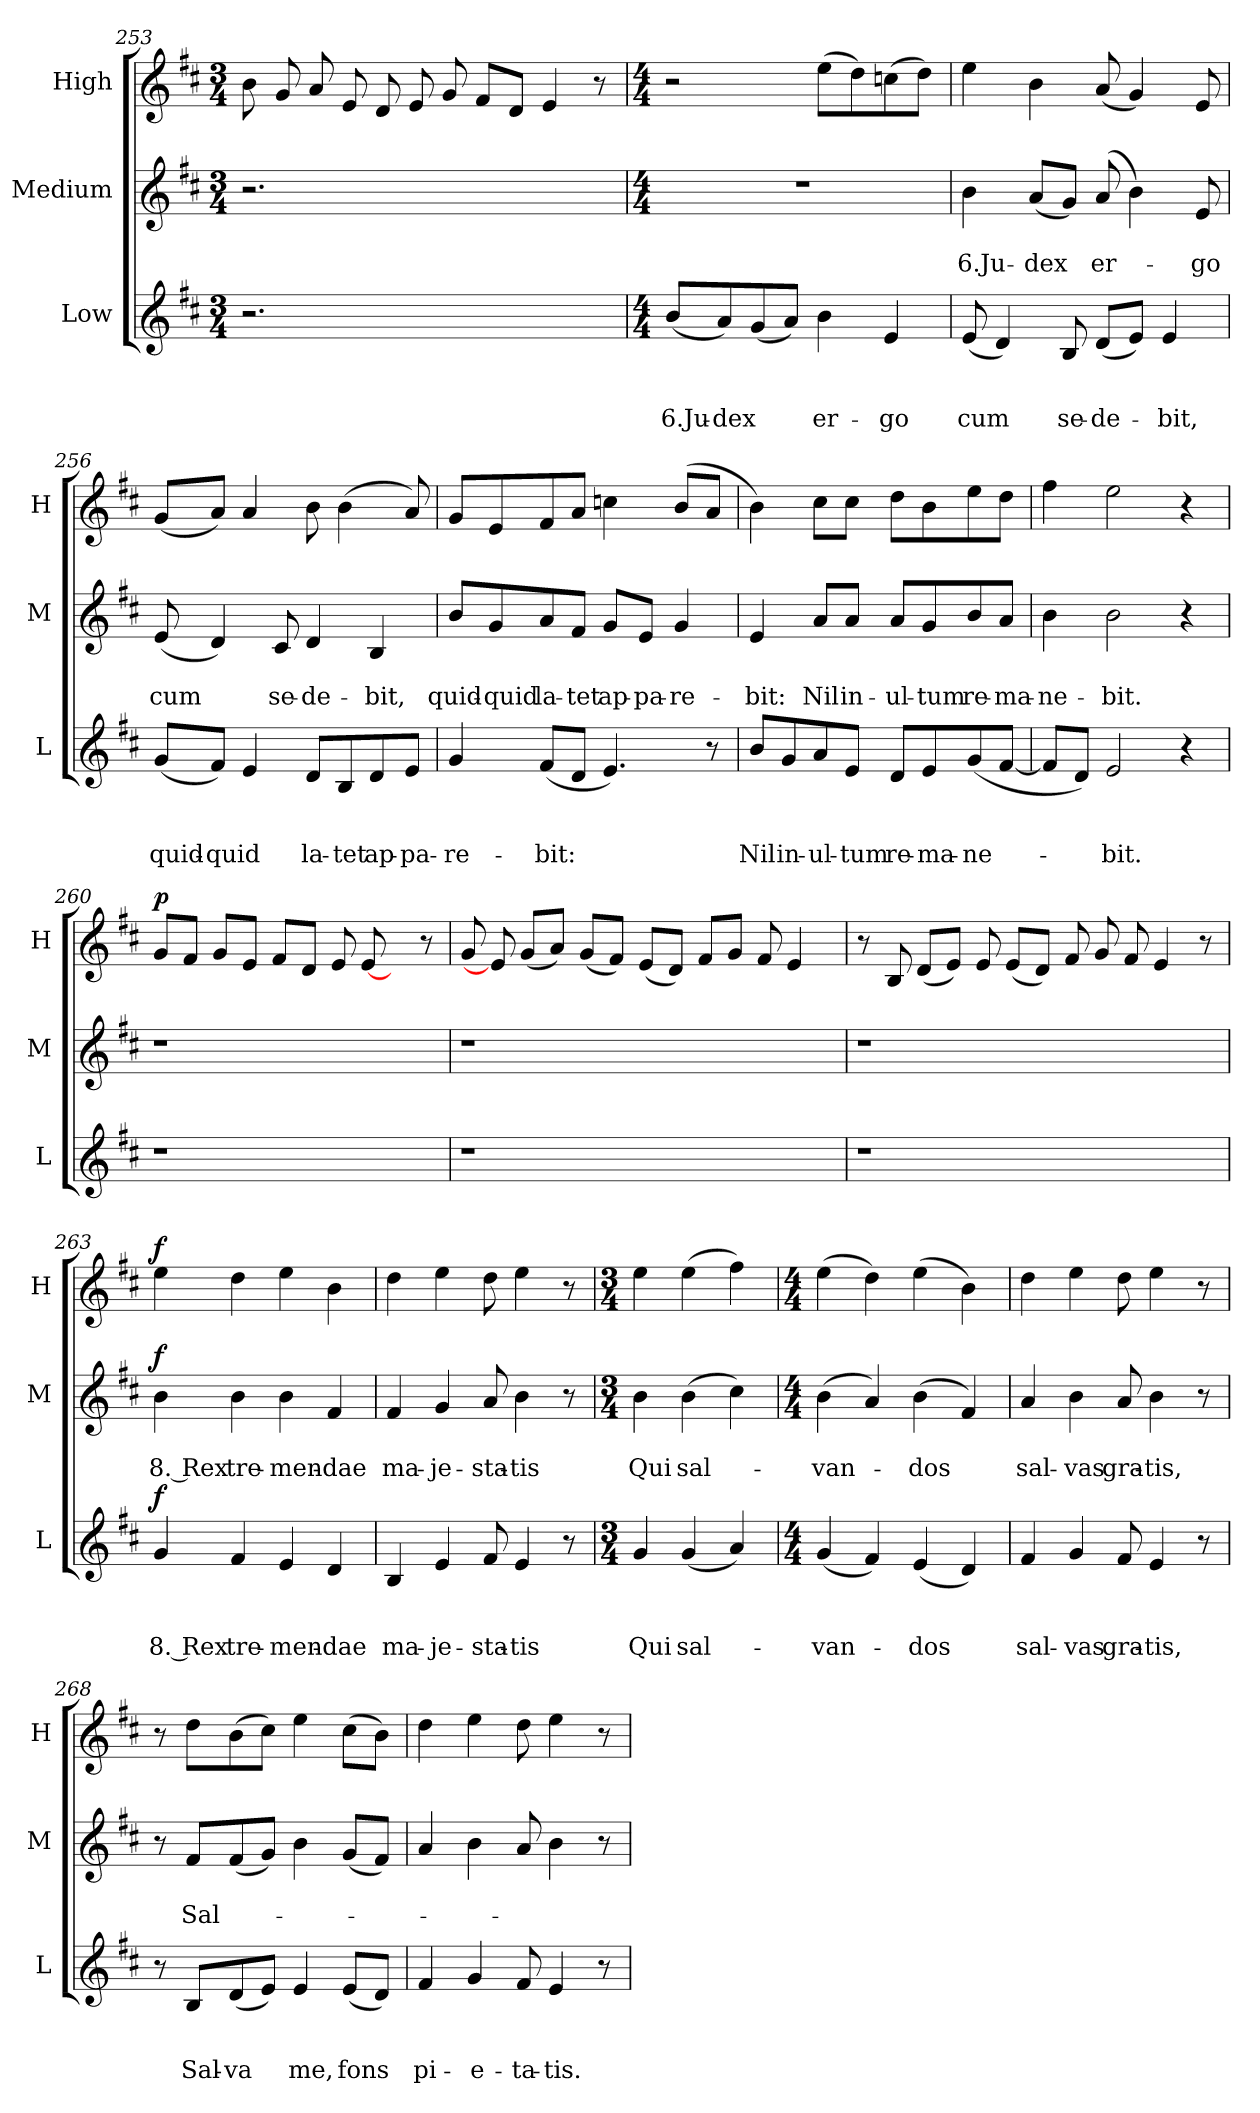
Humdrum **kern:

**kern	**text	**text	**text	**dynam	**kern	**text	**text	**dynam	**kern	**dynam
*part3	*part3	*part3	*part3	*part3	*part2	*part2	*part2	*part2	*part1	*part1
*staff3	*staff3	*staff3	*staff3	*staff3	*staff2	*staff2	*staff2	*staff2	*staff1	*staff1
*I"Low	*	*	*	*	*I"Medium	*	*	*	*I"High	*
*I'L	*	*	*	*	*I'M	*	*	*	*I'H	*
*clefG2	*	*	*	*	*clefG2	*	*	*	*clefG2	*
*k[f#c#]	*	*	*	*	*k[f#c#]	*	*	*	*k[f#c#]	*
*D:	*	*	*	*	*D:	*	*	*	*D:	*
*M3/4	*	*	*	*	*M3/4	*	*	*	*M3/4	*
=253	=253	=253	=253	=253	=253	=253	=253	=253	=253	=253
2.r	.	.	.	.	2.r	.	.	.	8b\	.
.	.	.	.	.	.	.	.	.	8g/	.
.	.	.	.	.	.	.	.	.	8a/	.
.	.	.	.	.	.	.	.	.	8e/	.
.	.	.	.	.	.	.	.	.	8d/	.
.	.	.	.	.	.	.	.	.	8e/	.
2.ryy	.	.	.	.	2.ryy	.	.	.	8g/	.
.	.	.	.	.	.	.	.	.	8f#/L	.
.	.	.	.	.	.	.	.	.	8d/J	.
.	.	.	.	.	.	.	.	.	4e/	.
.	.	.	.	.	.	.	.	.	8r	.
!!LO:LB:g=z
=254	=254	=254	=254	=254	=254	=254	=254	=254	=254	=254
*M4/4	*	*	*	*	*M4/4	*	*	*	*M4/4	*
!	!	!	!LO:LY:b	!	!	!	!	!	!	!
(<8b/L	.	.	6.Ju-	.	1r	.	.	.	2r	.
!	!	!	!LO:LY:b	!	!	!	!	!	!	!
8a/)	.	.	-dex	.	.	.	.	.	.	.
(<8g/	.	.	.	.	.	.	.	.	.	.
8a/J)	.	.	.	.	.	.	.	.	.	.
!	!	!	!LO:LY:b	!	!	!	!	!	!	!
4b\	.	.	er-	.	.	.	.	.	(>8ee\L	.
.	.	.	.	.	.	.	.	.	8dd\)	.
!	!	!	!LO:LY:b	!	!	!	!	!	!	!
4e/	.	.	-go	.	.	.	.	.	(>8ccn\	.
.	.	.	.	.	.	.	.	.	8dd\J)	.
=255	=255	=255	=255	=255	=255	=255	=255	=255	=255	=255
!	!	!	!LO:LY:b	!	!	!	!LO:LY:b	!	!	!
(<8e/	.	.	cum	.	4b\	.	6.Ju-	.	4ee\	.
4d/)	.	.	.	.	.	.	.	.	.	.
!	!	!	!	!	!	!	!LO:LY:b	!	!	!
.	.	.	.	.	(<8a/L	.	-dex	.	4b\	.
!	!	!	!LO:LY:b	!	!	!	!	!	!	!
8B/	.	.	se-	.	8g/J)	.	.	.	.	.
!	!	!	!LO:LY:b	!	!	!	!LO:LY:b	!	!	!
(<8d/L	.	.	-de-	.	(8a/	.	er-	.	(<8a/	.
8e/J)	.	.	.	.	4b\)	.	.	.	4g/)	.
!	!	!	!LO:LY:b	!	!	!	!	!	!	!
4e/	.	.	-bit,	.	.	.	.	.	.	.
!	!	!	!	!	!	!	!LO:LY:b	!	!	!
.	.	.	.	.	8e/	.	-go	.	8e/	.
=256	=256	=256	=256	=256	=256	=256	=256	=256	=256	=256
!	!	!	!LO:LY:b	!	!	!	!LO:LY:b	!	!	!
(<8g/L	.	.	quid-	.	(<8e/	.	cum	.	(<8g/L	.
!	!	!	!LO:LY:b	!	!	!	!	!	!	!
8f#/J)	.	.	-quid	.	4d/)	.	.	.	8a/J)	.
4e/	.	.	.	.	.	.	.	.	4a/	.
!	!	!	!	!	!	!	!LO:LY:b	!	!	!
.	.	.	.	.	8c#/	.	se-	.	.	.
!	!	!	!LO:LY:b	!	!	!	!LO:LY:b:rj	!	!	!
8d/L	.	.	la-	.	4d/	.	-de-	.	8b\	.
!	!	!	!LO:LY:b:rj	!	!	!	!	!	!	!
8B/	.	.	-tet	.	.	.	.	.	(>4b\	.
!	!	!	!LO:LY:b	!	!	!	!LO:LY:b	!	!	!
8d/	.	.	ap-	.	4B/	.	-bit,	.	.	.
!	!	!	!LO:LY:b:rj	!	!	!	!	!	!	!
8e/J	.	.	-pa-	.	.	.	.	.	8a/)	.
=257	=257	=257	=257	=257	=257	=257	=257	=257	=257	=257
!	!	!	!LO:LY:b	!	!	!	!LO:LY:b	!	!	!
4g/	.	.	-re-	.	8b/L	.	quid-	.	8g/L	.
!	!	!	!	!	!	!	!LO:LY:b:rj	!	!	!
.	.	.	.	.	8g/	.	-quid	.	8e/	.
!	!	!	!LO:LY:b	!	!	!	!LO:LY:b	!	!	!
(<8f#/L	.	.	-bit:	.	8a/	.	la-	.	8f#/	.
!	!	!	!	!	!	!	!LO:LY:b:rj	!	!	!
8d/J	.	.	.	.	8f#/J	.	-tet	.	8a/J	.
!	!	!	!	!	!	!	!LO:LY:b	!	!	!
4.e/)	.	.	.	.	8g/L	.	ap-	.	4ccn\	.
!	!	!	!	!	!	!	!LO:LY:b	!	!	!
.	.	.	.	.	8e/J	.	-pa-	.	.	.
!	!	!	!	!	!	!	!LO:LY:b:rj	!	!	!
.	.	.	.	.	4g/	.	-re-	.	(>8b/L	.
8r	.	.	.	.	.	.	.	.	8a/J	.
=258	=258	=258	=258	=258	=258	=258	=258	=258	=258	=258
!	!	!	!LO:LY:b	!	!	!	!LO:LY:b	!	!	!
8b/L	.	.	Nil	.	4e/	.	-bit:	.	4b\)	.
!	!	!	!LO:LY:b	!	!	!	!	!	!	!
8g/	.	.	in-	.	.	.	.	.	.	.
!	!	!	!LO:LY:b	!	!	!	!LO:LY:b	!	!	!
8a/	.	.	-ul-	.	8a/L	.	Nil	.	8cc#\L	.
!	!	!	!LO:LY:b:rj	!	!	!	!LO:LY:b	!	!	!
8e/J	.	.	-tum	.	8a/J	.	in-	.	8cc#\J	.
!	!	!	!LO:LY:b	!	!	!	!LO:LY:b	!	!	!
8d/L	.	.	re-	.	8a/L	.	-ul-	.	8dd\L	.
!	!	!	!LO:LY:b	!	!	!	!LO:LY:b:rj	!	!	!
8e/	.	.	-ma-	.	8g/	.	-tum	.	8b\	.
!	!	!	!LO:LY:b:rj	!	!	!	!LO:LY:b	!	!	!
(<8g/	.	.	-ne-	.	8b/	.	re-	.	8ee\	.
!	!	!	!	!	!	!	!LO:LY:b	!	!	!
[<8f#/J	.	.	.	.	8a/J	.	-ma-	.	8dd\J	.
=259	=259	=259	=259	=259	=259	=259	=259	=259	=259	=259
!	!	!	!	!	!	!	!LO:LY:b:rj	!	!	!
8f#/L]	.	.	.	.	4b\	.	-ne-	.	4ff#\	.
8d/J)	.	.	.	.	.	.	.	.	.	.
!	!	!	!LO:LY:b	!	!	!	!LO:LY:b	!	!	!
2e/	.	.	-bit.	.	2b\	.	-bit.	.	2ee\	.
4r	.	.	.	.	4r	.	.	.	4r	.
!!LO:PB:g=z
=260	=260	=260	=260	=260	=260	=260	=260	=260	=260	=260
!	!	!	!	!	!	!	!	!	!	!LO:DY:a
1r	.	.	.	.	1r	.	.	.	8g/L	p
.	.	.	.	.	.	.	.	.	8f#/J	.
.	.	.	.	.	.	.	.	.	8g/L	.
.	.	.	.	.	.	.	.	.	8e/J	.
.	.	.	.	.	.	.	.	.	8f#/L	.
.	.	.	.	.	.	.	.	.	8d/J	.
.	.	.	.	.	.	.	.	.	8e/	.
.	.	.	.	.	.	.	.	.	[8e/	.
4ryy	.	.	.	.	4ryy	.	.	.	8ryy	.
.	.	.	.	.	.	.	.	.	8r	.
=261	=261	=261	=261	=261	=261	=261	=261	=261	=261	=261
1r	.	.	.	.	1r	.	.	.	8g/	.
.	.	.	.	.	.	.	.	.	8e/]	.
.	.	.	.	.	.	.	.	.	(<8g/L	.
.	.	.	.	.	.	.	.	.	8a/J)	.
.	.	.	.	.	.	.	.	.	(<8g/L	.
.	.	.	.	.	.	.	.	.	8f#/J)	.
.	.	.	.	.	.	.	.	.	(<8e/L	.
.	.	.	.	.	.	.	.	.	8d/J)	.
2ryy	.	.	.	.	2ryy	.	.	.	8f#/L	.
.	.	.	.	.	.	.	.	.	8g/J	.
.	.	.	.	.	.	.	.	.	8f#/	.
.	.	.	.	.	.	.	.	.	4e/	.
8ryy	.	.	.	.	8ryy	.	.	.	.	.
=262	=262	=262	=262	=262	=262	=262	=262	=262	=262	=262
1r	.	.	.	.	1r	.	.	.	8r	.
.	.	.	.	.	.	.	.	.	8B/	.
.	.	.	.	.	.	.	.	.	(<8d/L	.
.	.	.	.	.	.	.	.	.	8e/J)	.
.	.	.	.	.	.	.	.	.	8e/	.
.	.	.	.	.	.	.	.	.	(<8e/L	.
.	.	.	.	.	.	.	.	.	8d/J)	.
.	.	.	.	.	.	.	.	.	8f#/	.
2ryy	.	.	.	.	2ryy	.	.	.	8g/	.
.	.	.	.	.	.	.	.	.	8f#/	.
.	.	.	.	.	.	.	.	.	4e/	.
8ryy	.	.	.	.	8ryy	.	.	.	8r	.
!!LO:LB:g=z
=263	=263	=263	=263	=263	=263	=263	=263	=263	=263	=263
!	!	!	!LO:LY:b:rj	!LO:DY:a	!	!	!LO:LY:b:rj	!LO:DY:a	!	!LO:DY:a
4g/	.	.	8. Rex	f	4b\	.	8. Rex	f	4ee\	f
!	!	!	!LO:LY:b	!	!	!	!LO:LY:b	!	!	!
4f#/	.	.	tre-	.	4b\	.	tre-	.	4dd\	.
!	!	!	!LO:LY:b	!	!	!	!LO:LY:b	!	!	!
4e/	.	.	-men-	.	4b\	.	-men-	.	4ee\	.
!	!	!	!LO:LY:b:rj	!	!	!	!LO:LY:b:rj	!	!	!
4d/	.	.	-dae	.	4f#/	.	-dae	.	4b\	.
=264	=264	=264	=264	=264	=264	=264	=264	=264	=264	=264
!	!	!	!LO:LY:b	!	!	!	!LO:LY:b	!	!	!
4B/	.	.	ma-	.	4f#/	.	ma-	.	4dd\	.
!	!	!	!LO:LY:b	!	!	!	!LO:LY:b	!	!	!
4e/	.	.	-je-	.	4g/	.	-je-	.	4ee\	.
!	!	!	!LO:LY:b	!	!	!	!LO:LY:b	!	!	!
8f#/	.	.	-sta-	.	8a/	.	-sta-	.	8dd\	.
!	!	!	!LO:LY:b:rj	!	!	!	!LO:LY:b:rj	!	!	!
4e/	.	.	-tis	.	4b\	.	-tis	.	4ee\	.
8r	.	.	.	.	8r	.	.	.	8r	.
=265	=265	=265	=265	=265	=265	=265	=265	=265	=265	=265
*M3/4	*	*	*	*	*M3/4	*	*	*	*M3/4	*
!	!	!	!LO:LY:b	!	!	!	!LO:LY:b	!	!	!
4g/	.	.	Qui	.	4b\	.	Qui	.	4ee\	.
!	!	!	!LO:LY:b	!	!	!	!LO:LY:b	!	!	!
(<4g/	.	.	sal-	.	(>4b\	.	sal-	.	(>4ee\	.
4a/)	.	.	.	.	4cc#\)	.	.	.	4ff#\)	.
=266	=266	=266	=266	=266	=266	=266	=266	=266	=266	=266
*M4/4	*	*	*	*	*M4/4	*	*	*	*M4/4	*
!	!	!	!LO:LY:b	!	!	!	!LO:LY:b	!	!	!
(<4g/	.	.	-van-	.	(>4b\	.	-van-	.	(>4ee\	.
4f#/)	.	.	.	.	4a/)	.	.	.	4dd\)	.
!	!	!	!LO:LY:b	!	!	!	!LO:LY:b	!	!	!
(<4e/	.	.	-dos	.	(>4b\	.	-dos	.	(>4ee\	.
4d/)	.	.	.	.	4f#/)	.	.	.	4b\)	.
=267	=267	=267	=267	=267	=267	=267	=267	=267	=267	=267
!	!	!	!LO:LY:b	!	!	!	!LO:LY:b	!	!	!
4f#/	.	.	sal-	.	4a/	.	sal-	.	4dd\	.
!	!	!	!LO:LY:b:rj	!	!	!	!LO:LY:b:rj	!	!	!
4g/	.	.	-vas	.	4b\	.	-vas	.	4ee\	.
!	!	!	!LO:LY:b	!	!	!	!LO:LY:b	!	!	!
8f#/	.	.	gra-	.	8a/	.	gra-	.	8dd\	.
!	!	!	!LO:LY:b:rj	!	!	!	!LO:LY:b:rj	!	!	!
4e/	.	.	-tis,	.	4b\	.	-tis,	.	4ee\	.
8r	.	.	.	.	8r	.	.	.	8r	.
=268	=268	=268	=268	=268	=268	=268	=268	=268	=268	=268
8r	.	.	.	.	8r	.	.	.	8r	.
!	!	!	!LO:LY:b	!	!	!	!LO:LY:b	!	!	!
8B/L	.	.	Sal-	.	8f#/L	.	Sal-	.	8dd\L	.
!	!	!	!LO:LY:b:rj	!	!	!	!	!	!	!
(<8d/	.	.	-va	.	(<8f#/	.	.	.	(>8b\	.
8e/J)	.	.	.	.	8g/J)	.	.	.	8cc#\J)	.
!	!	!	!LO:LY:b	!	!	!	!	!	!	!
4e/	.	.	me,	.	4b\	.	.	.	4ee\	.
!	!	!	!LO:LY:b	!	!	!	!	!	!	!
(<8e/L	.	.	fons	.	(<8g/L	.	.	.	(>8cc#\L	.
8d/J)	.	.	.	.	8f#/J)	.	.	.	8b\J)	.
=269	=269	=269	=269	=269	=269	=269	=269	=269	=269	=269
!	!	!	!LO:LY:b	!	!	!	!	!	!	!
4f#/	.	.	pi-	.	4a/	.	.	.	4dd\	.
!	!	!	!LO:LY:b	!	!	!	!	!	!	!
4g/	.	.	-e-	.	4b\	.	.	.	4ee\	.
!	!	!	!LO:LY:b	!	!	!	!	!	!	!
8f#/	.	.	-ta-	.	8a/	.	.	.	8dd\	.
!	!	!	!LO:LY:b	!	!	!	!	!	!	!
4e/	.	.	-tis.	.	4b\	.	.	.	4ee\	.
8r	.	.	.	.	8r	.	.	.	8r	.
=	=	=	=	=	=	=	=	=	=	=
*-	*-	*-	*-	*-	*-	*-	*-	*-	*-	*-
